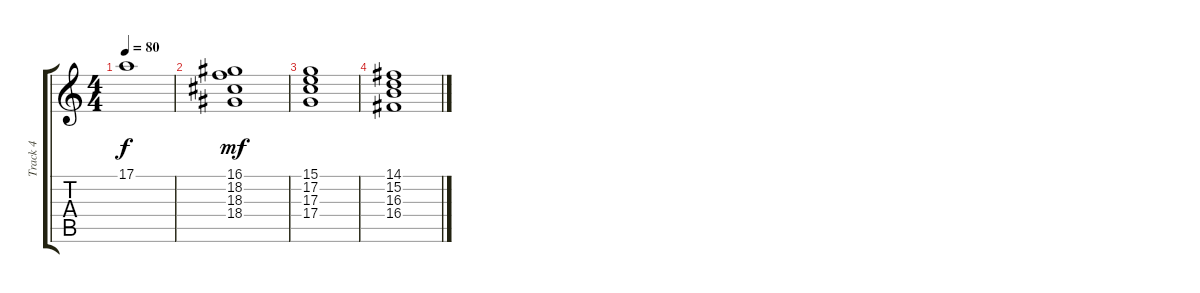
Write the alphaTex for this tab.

\track ("Track 4" "Track 4") {instrument synthvoice}
\staff {score tabs}
\tuning (E4 B3 G3 D3 A2 E2) {hide}
\ts (4 4)
\tempo 80
\clef g2
\ks c
17.1{t}.1{dy f} |
(16.1 18.2 18.3 18.4).1{dy mf} |
(15.1 17.2 17.3 17.4).1 |
(14.1 15.2 16.3 16.4).1
